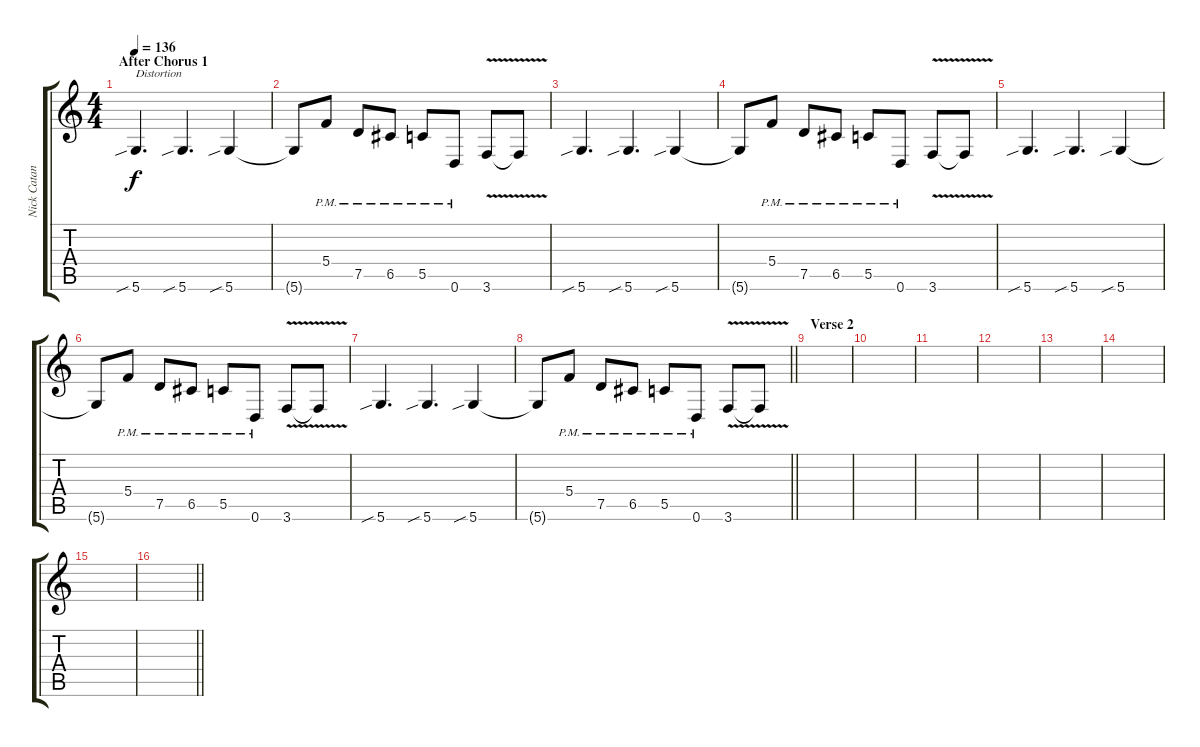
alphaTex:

\track ("Nick Catanese" "Nick Catan") {instrument distortionguitar}
\staff {score tabs}
\tuning (D4 A3 F3 C3 G2 D2) {hide}
\ts (4 4)
\section ("" "After Chorus 1")
\tempo 136
\clef g2
\ks c
5.6{sib}.4{d txt "Distortion" dy f instrument distortionguitar} 5.6{sib}.4{d} 5.6{sib}.4 |
5.6{t}.8 5.4{pm}.8 7.5{pm}.8 6.5{pm}.8 5.5{pm}.8 0.6{pm}.8 3.6{v}.8 3.6{t}.8 |
5.6{sib}.4{d} 5.6{sib}.4{d} 5.6{sib}.4 |
5.6{t}.8 5.4{pm}.8 7.5{pm}.8 6.5{pm}.8 5.5{pm}.8 0.6{pm}.8 3.6{v}.8 3.6{t}.8 |
5.6{sib}.4{d} 5.6{sib}.4{d} 5.6{sib}.4 |
5.6{t}.8 5.4{pm}.8 7.5{pm}.8 6.5{pm}.8 5.5{pm}.8 0.6{pm}.8 3.6{v}.8 3.6{t}.8 |
5.6{sib}.4{d} 5.6{sib}.4{d} 5.6{sib}.4 |
\barLineRight lightlight
5.6{t}.8 5.4{pm}.8 7.5{pm}.8 6.5{pm}.8 5.5{pm}.8 0.6{pm}.8 3.6{v}.8 3.6{t}.8 |
\section ("" "Verse 2")
|
|
|
|
|
|
|
\barLineRight lightlight
